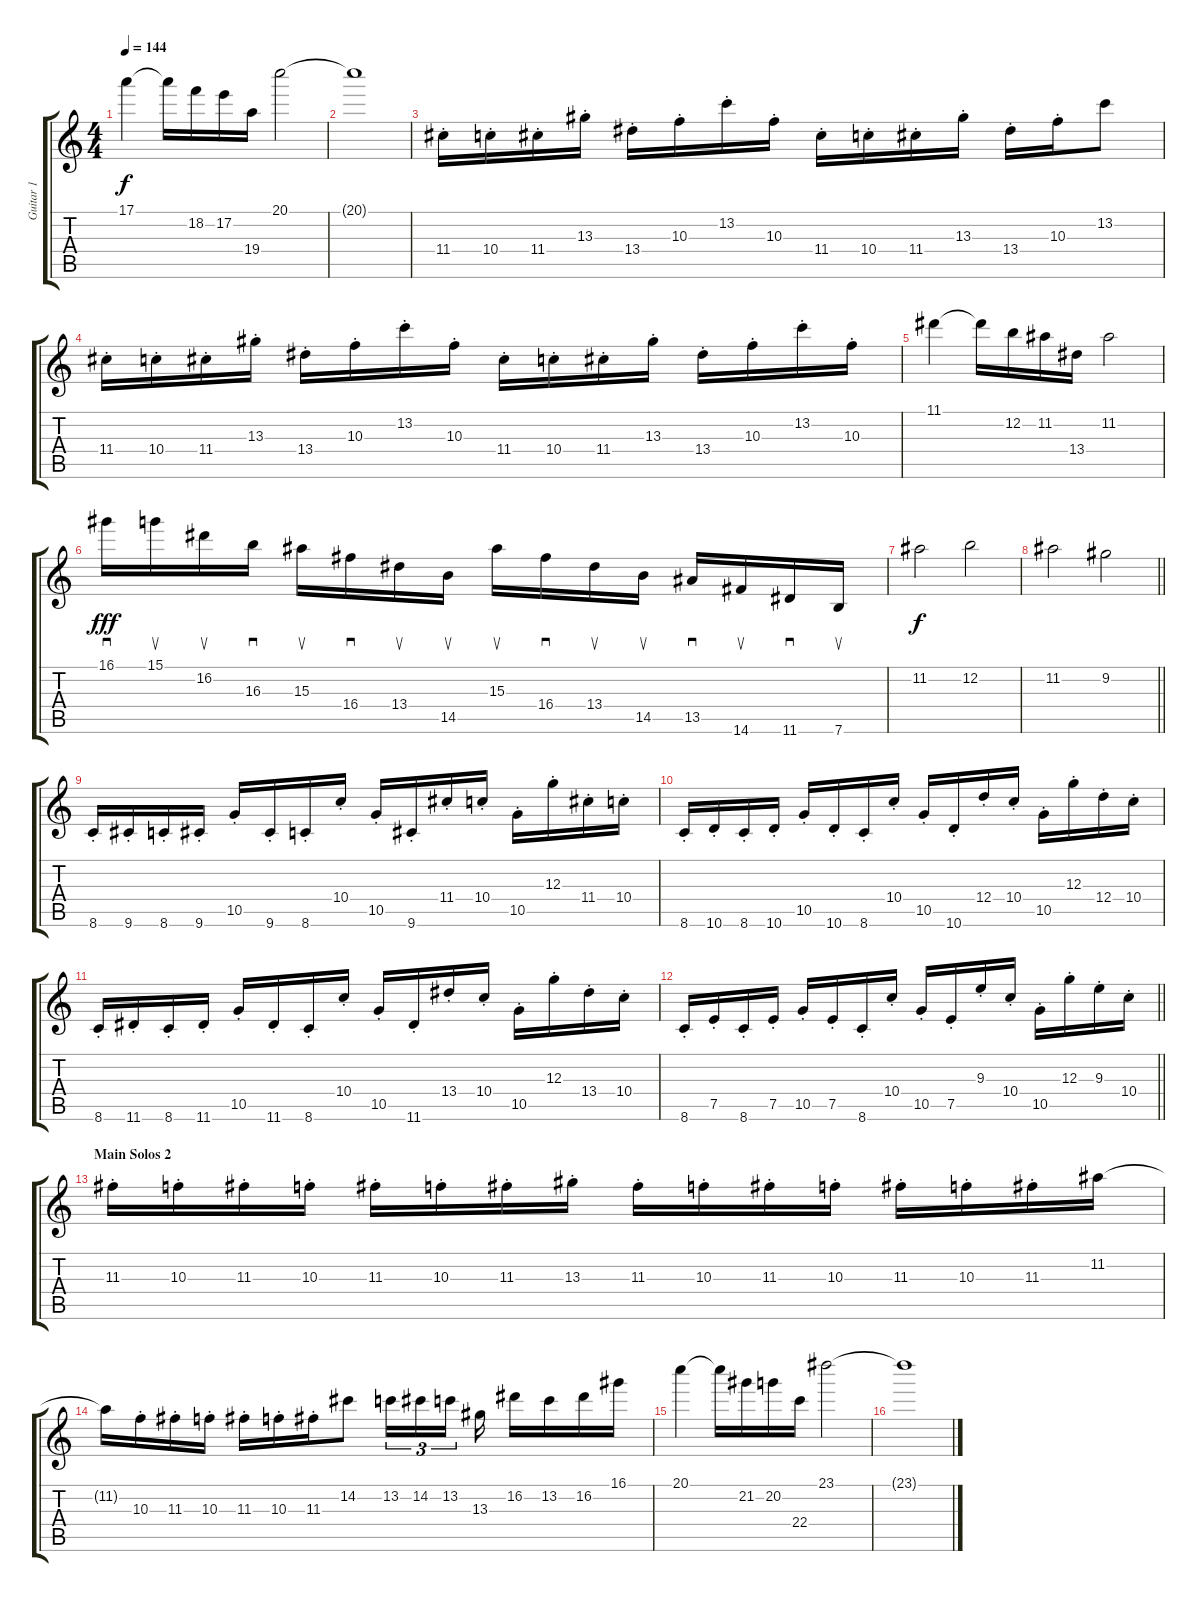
\track ("Guitar 1" "Guitar 1") {instrument overdrivenguitar}
\staff {score tabs}
\tuning (E4 B3 G3 D3 A2 E2) {hide}
\ts (4 4)
\tempo 144
\clef g2
\ks c
17.1.4{dy f} 17.1{t}.16 18.2.16 17.2.16 19.4.16 20.1.2 |
20.1{t}.1 |
11.4{st}.16 10.4{st}.16 11.4{st}.16 13.3{st}.16 13.4{st}.16 10.3{st}.16 13.2{st}.16 10.3{st}.16 11.4{st}.16 10.4{st}.16 11.4{st}.16 13.3{st}.16 13.4{st}.16 10.3{st}.16 13.2.8 |
11.4{st}.16 10.4{st}.16 11.4{st}.16 13.3{st}.16 13.4{st}.16 10.3{st}.16 13.2{st}.16 10.3{st}.16 11.4{st}.16 10.4{st}.16 11.4{st}.16 13.3{st}.16 13.4{st}.16 10.3{st}.16 13.2{st}.16 10.3{st}.16 |
11.1.4 11.1{t}.16 12.2.16 11.2.16 13.4.16 11.2.2 |
16.1.16{sd dy fff} 15.1.16{su} 16.2.16{su} 16.3.16{sd} 15.3.16{su balance 10} 16.4.16{sd} 13.4.16{su balance 8} 14.5.16{su} 15.3.16{su} 16.4.16{sd} 13.4.16{su balance 6} 14.5.16{su} 13.5.16{sd balance 4} 14.6.16{su} 11.6.16{sd} 7.6.16{su} |
11.2.2{dy f} 12.2.2 |
\barLineRight lightlight
11.2.2 9.2.2 |
\section ("" "")
8.6{st}.16 9.6{st}.16 8.6{st}.16 9.6{st}.16 10.5{st}.16 9.6{st}.16 8.6{st}.16 10.4{st}.16 10.5{st}.16 9.6{st}.16 11.4{st}.16 10.4{st}.16 10.5{st}.16 12.3{st}.16 11.4{st}.16 10.4{st}.16 |
8.6{st}.16 10.6{st}.16 8.6{st}.16 10.6{st}.16 10.5{st}.16 10.6{st}.16 8.6{st}.16 10.4{st}.16 10.5{st}.16 10.6{st}.16 12.4{st}.16 10.4{st}.16 10.5{st}.16 12.3{st}.16 12.4{st}.16 10.4{st}.16 |
8.6{st}.16 11.6{st}.16 8.6{st}.16 11.6{st}.16 10.5{st}.16 11.6{st}.16 8.6{st}.16 10.4{st}.16 10.5{st}.16 11.6{st}.16 13.4{st}.16 10.4{st}.16 10.5{st}.16 12.3{st}.16 13.4{st}.16 10.4{st}.16 |
\barLineRight lightlight
8.6{st}.16 7.5{st}.16 8.6{st}.16 7.5{st}.16 10.5{st}.16 7.5{st}.16 8.6{st}.16 10.4{st}.16 10.5{st}.16 7.5{st}.16 9.3{st}.16 10.4{st}.16 10.5{st}.16 12.3{st}.16 9.3{st}.16 10.4{st}.16 |
\section ("" "Main Solos 2")
11.3{st}.16 10.3{st}.16 11.3{st}.16 10.3{st}.16 11.3{st}.16 10.3{st}.16 11.3{st}.16 13.3{st}.16 11.3{st}.16 10.3{st}.16 11.3{st}.16 10.3{st}.16 11.3{st}.16 10.3{st}.16 11.3{st}.16 11.2.16 |
11.2{t}.16 10.3{st}.16 11.3{st}.16 10.3{st}.16 11.3{st}.16 10.3{st}.16 11.3{st}.16 14.2.8 13.2.16{tu (3 2)} 14.2.16{tu (3 2)} 13.2.16{tu (3 2)} 13.3.16 16.2.16 13.2.16 16.2.16 16.1.16 |
20.1.4 20.1{t}.16 21.2.16 20.2.16 22.4.16 23.1.2 |
23.1{t}.1
